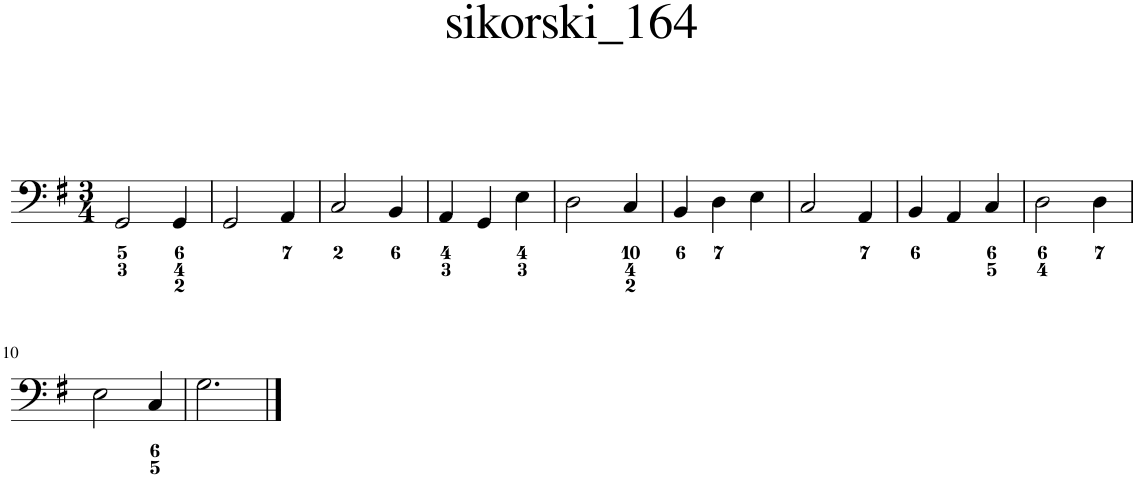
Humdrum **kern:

**kern
*part1
*staff1
*I"Piano
*I'Pno.
*clefF4
*k[f#]
*M3/4
=1
2GG/
4GG/
=2
2GG/
4AA/
=3
2C/
4BB/
=4
4AA/
4GG/
4E\
=5
2D\
4C/
=6
4BB/
4D\
4E\
=7
2C/
4AA/
=8
4BB/
4AA/
4C/
=9
2D\
4D\
!!LO:LB:g=z
=10
2E\
4C/
=11
2.G\
==
*-
